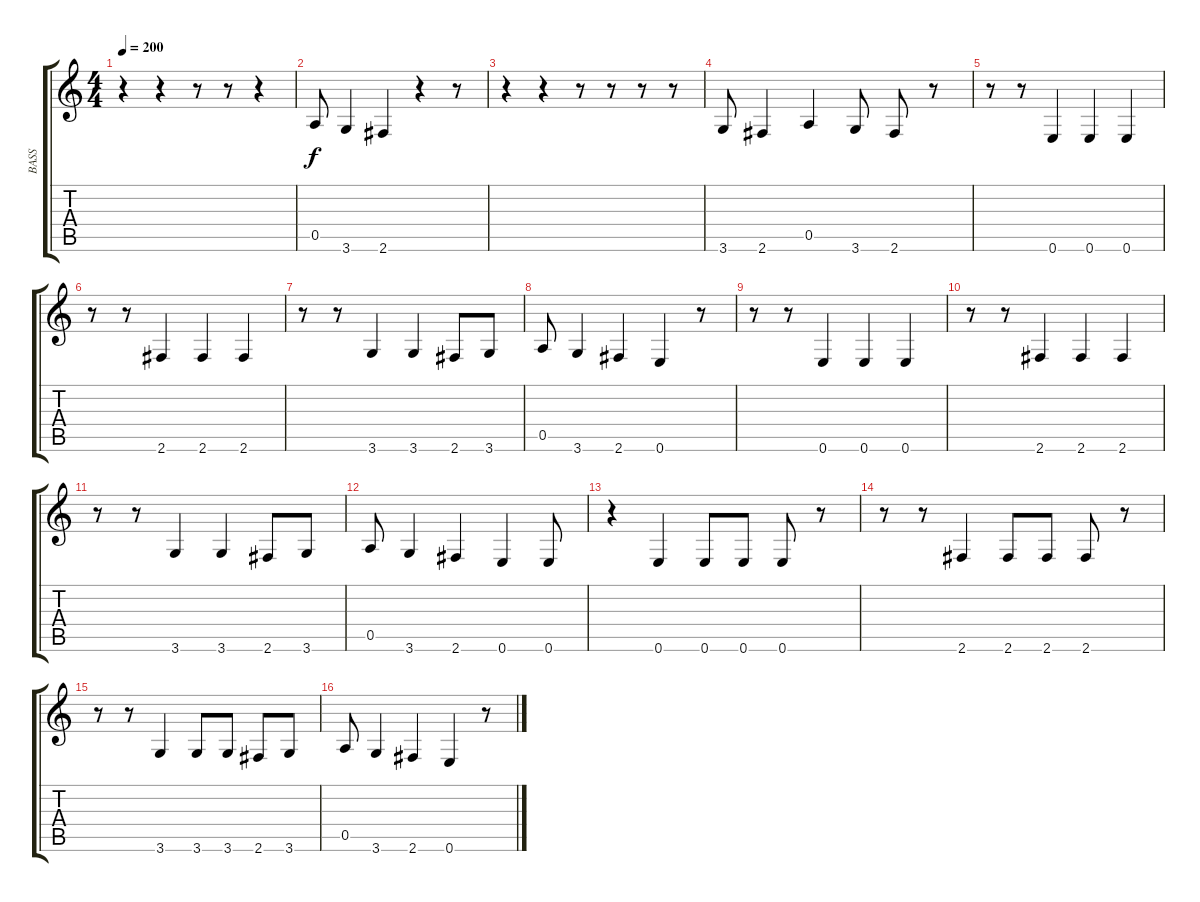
\track ("BASS" "BASS") {instrument electricbassfinger}
\staff {score tabs}
\tuning (E4 B3 G3 D3 A2 E2) {hide}
\ts (4 4)
\tempo 200
\clef g2
\ks c
r.4{dy f} r.4 r.8 r.8 r.4 |
0.5.8 3.6.4 2.6.4 r.4 r.8 |
r.4 r.4 r.8 r.8 r.8 r.8 |
3.6.8 2.6.4 0.5.4 3.6.8 2.6.8 r.8 |
r.8 r.8 0.6.4 0.6.4 0.6.4 |
r.8 r.8 2.6.4 2.6.4 2.6.4 |
r.8 r.8 3.6.4 3.6.4 2.6.8 3.6.8 |
0.5.8 3.6.4 2.6.4 0.6.4 r.8 |
r.8 r.8 0.6.4 0.6.4 0.6.4 |
r.8 r.8 2.6.4 2.6.4 2.6.4 |
r.8 r.8 3.6.4 3.6.4 2.6.8 3.6.8 |
0.5.8 3.6.4 2.6.4 0.6.4 0.6.8 |
r.4 0.6.4 0.6.8 0.6.8 0.6.8 r.8 |
r.8 r.8 2.6.4 2.6.8 2.6.8 2.6.8 r.8 |
r.8 r.8 3.6.4 3.6.8 3.6.8 2.6.8 3.6.8 |
0.5.8 3.6.4 2.6.4 0.6.4 r.8
